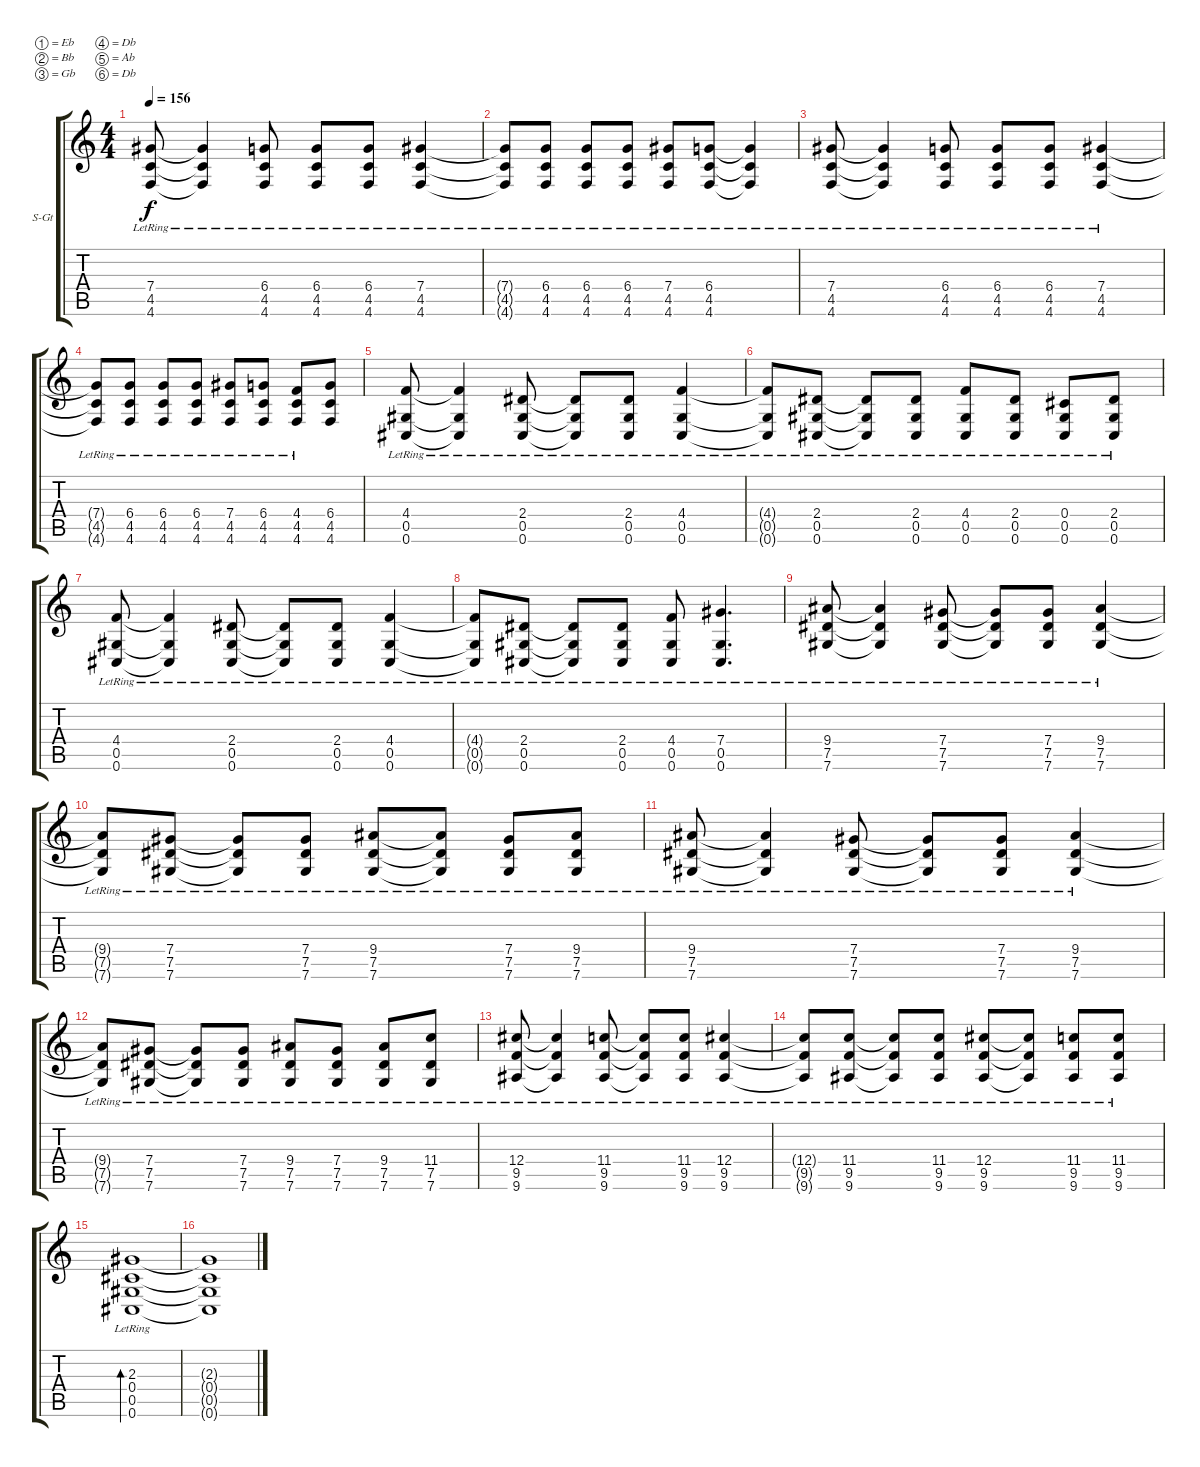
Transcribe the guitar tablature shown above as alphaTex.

\defaultSystemsLayout 4
\bracketExtendMode groupsimilarinstruments
\firstSystemTrackNameOrientation horizontal
\otherSystemsTrackNameOrientation horizontal
\track ("Intro Guitar 2" "S-Gt") {instrument acousticguitarsteel}
\staff {score tabs}
\tuning (Eb4 Bb3 Gb3 Db3 Ab2 Db2)
\ts (4 4)
\tempo 156
\clef g2
\ks c
(7.4{lr} 4.6{lr} 4.5{lr}).8{dy f} (7.4{lr t} 4.6{lr t} 4.5{lr t}).4 (6.4{lr} 4.6{lr} 4.5{lr}).8 (6.4{lr} 4.6{lr} 4.5{lr}).8 (6.4{lr} 4.6{lr} 4.5{lr}).8 (7.4{lr} 4.6{lr} 4.5{lr}).4 |
(7.4{lr t} 4.6{lr t} 4.5{lr t}).8 (6.4{lr} 4.6{lr} 4.5{lr}).8 (6.4{lr} 4.6{lr} 4.5{lr}).8 (6.4{lr} 4.6{lr} 4.5{lr}).8 (7.4{lr} 4.6{lr} 4.5{lr}).8 (6.4{lr} 4.6{lr} 4.5{lr}).8 (4.5{lr t} 6.4{lr t} 4.6{lr t}).4 |
(7.4{lr} 4.6{lr} 4.5{lr}).8 (7.4{lr t} 4.6{lr t} 4.5{lr t}).4 (6.4{lr} 4.6{lr} 4.5{lr}).8 (6.4{lr} 4.6{lr} 4.5{lr}).8 (6.4{lr} 4.6{lr} 4.5{lr}).8 (7.4{lr} 4.6{lr} 4.5{lr}).4 |
(7.4{lr t} 4.6{lr t} 4.5{lr t}).8 (6.4{lr} 4.6{lr} 4.5{lr}).8 (6.4{lr} 4.6{lr} 4.5{lr}).8 (6.4{lr} 4.6{lr} 4.5{lr}).8 (7.4{lr} 4.6{lr} 4.5{lr}).8 (6.4{lr} 4.6{lr} 4.5{lr}).8 (4.5{lr} 4.4{lr} 4.6{lr}).8 (4.6 4.5 6.4).8 |
(0.5{lr} 0.6{lr} 4.4{lr}).8 (0.5{lr t} 0.6{lr t} 4.4{lr t}).4 (0.5{lr} 0.6{lr} 2.4{lr}).8 (0.5{lr t} 0.6{lr t} 2.4{lr t}).8 (0.5{lr} 0.6{lr} 2.4{lr}).8 (0.5{lr} 0.6{lr} 4.4{lr}).4 |
(0.5{lr t} 0.6{lr t} 4.4{t}).8 (0.5{lr} 0.6{lr} 2.4{lr}).8 (0.5{lr t} 0.6{lr t} 2.4{lr t}).8 (0.5{lr} 0.6{lr} 2.4{lr}).8 (0.5{lr} 0.6{lr} 4.4{lr}).8 (0.5{lr} 0.6{lr} 2.4{lr}).8 (0.5{lr} 0.6{lr} 0.4{lr}).8 (0.5{lr} 0.6{lr} 2.4{lr}).8 |
(0.5{lr} 0.6{lr} 4.4{lr}).8 (0.5{lr t} 0.6{lr t} 4.4{lr t}).4 (0.5{lr} 0.6{lr} 2.4{lr}).8 (0.5{lr t} 0.6{lr t} 2.4{lr t}).8 (0.5{lr} 0.6{lr} 2.4{lr}).8 (0.5{lr} 0.6{lr} 4.4{lr}).4 |
(0.5{lr t} 0.6{lr t} 4.4{t}).8 (0.5{lr} 0.6{lr} 2.4{lr}).8 (0.5{lr t} 0.6{lr t} 2.4{lr t}).8 (0.5{lr} 0.6{lr} 2.4{lr}).8 (0.5{lr} 0.6{lr} 4.4{lr}).8 (0.5{lr} 0.6{lr} 7.4{lr}).4{d} |
(9.4{lr} 7.5{lr} 7.6{lr}).8 (9.4{lr t} 7.5{lr t} 7.6{lr t}).4 (7.4{lr} 7.5{lr} 7.6{lr}).8 (7.4{lr t} 7.5{lr t} 7.6{lr t}).8 (7.4{lr} 7.5{lr} 7.6{lr}).8 (9.4{lr} 7.5{lr} 7.6{lr}).4 |
(9.4{lr t} 7.5{lr t} 7.6{t}).8 (7.4{lr} 7.5{lr} 7.6{lr}).8 (7.4{lr t} 7.5{lr t} 7.6{lr t}).8 (7.4{lr} 7.5{lr} 7.6{lr}).8 (9.4{lr} 7.5{lr} 7.6{lr}).8 (9.4{lr t} 7.5{lr t} 7.6{lr t}).8 (7.4{lr} 7.5{lr} 7.6{lr}).8 (9.4{lr} 7.5{lr} 7.6{lr}).8 |
(9.4{lr} 7.5{lr} 7.6{lr}).8 (9.4{lr t} 7.5{lr t} 7.6{lr t}).4 (7.4{lr} 7.5{lr} 7.6{lr}).8 (7.4{lr t} 7.5{lr t} 7.6{lr t}).8 (7.4{lr} 7.5{lr} 7.6{lr}).8 (9.4{lr} 7.5{lr} 7.6{lr}).4 |
(9.4{lr t} 7.5{lr t} 7.6{t}).8 (7.4{lr} 7.5{lr} 7.6{lr}).8 (7.4{lr t} 7.5{lr t} 7.6{lr t}).8 (7.4{lr} 7.5{lr} 7.6{lr}).8 (9.4{lr} 7.5{lr} 7.6{lr}).8 (7.4{lr} 7.5{lr} 7.6{lr}).8 (9.4{lr} 7.5{lr} 7.6{lr}).8 (11.4{lr} 7.5{lr} 7.6{lr}).8 |
(9.5{lr} 9.6{lr} 12.4{lr}).8 (9.5{lr t} 9.6{lr t} 12.4{lr t}).4 (9.5{lr} 9.6{lr} 11.4{lr}).8 (9.5{lr t} 9.6{lr t} 11.4{lr t}).8 (9.5{lr} 9.6{lr} 11.4{lr}).8 (9.5{lr} 9.6{lr} 12.4{lr}).4 |
(9.5{lr t} 9.6{t} 12.4{t}).8 (9.5{lr} 9.6{lr} 11.4{lr}).8 (9.5{lr t} 9.6{lr t} 11.4{lr t}).8 (9.5{lr} 9.6{lr} 11.4{lr}).8 (9.5{lr} 9.6{lr} 12.4{lr}).8 (9.5{lr t} 9.6{lr t} 12.4{lr t}).8 (9.5{lr} 9.6{lr} 11.4{lr}).8 (9.5{lr} 9.6{lr} 11.4{lr}).8 |
(0.5{lr} 0.6{lr} 0.4{lr} 2.3{lr}).1{bd 237} |
(2.3{t} 0.4{t} 0.5{t} 0.6{t}).1
